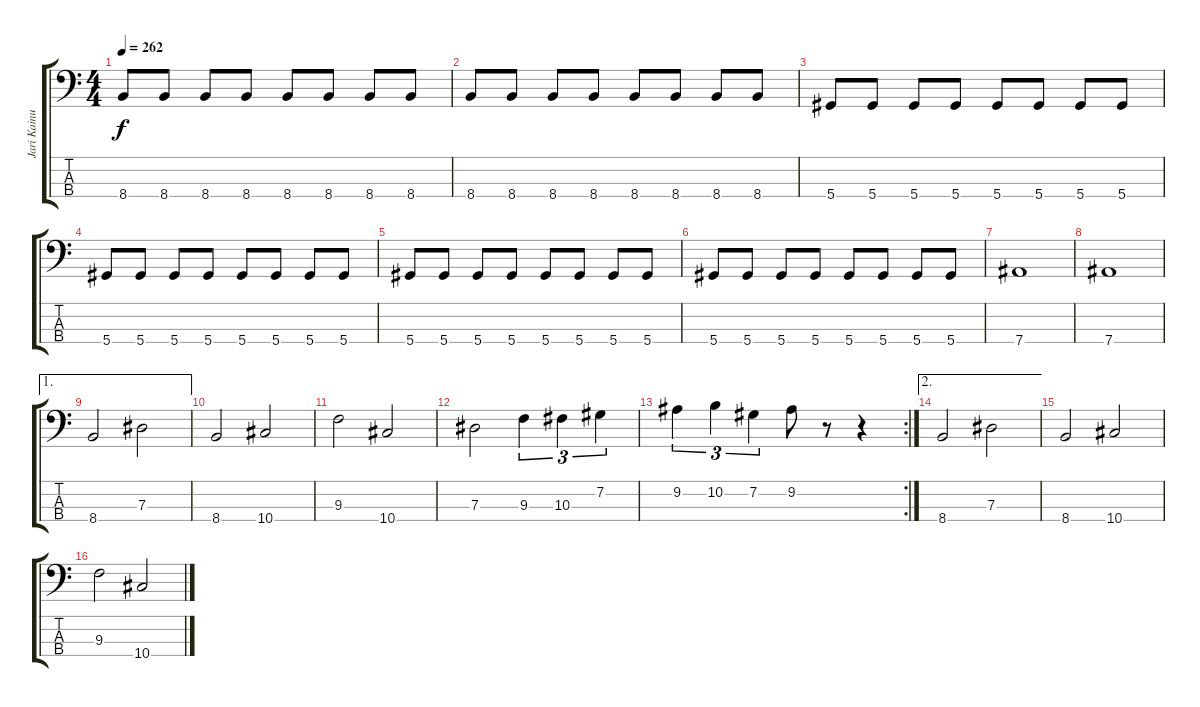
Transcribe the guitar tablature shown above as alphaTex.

\track ("Jari Kainulainen" "Jari Kainu") {instrument electricbassfinger}
\staff {score tabs}
\tuning (Gb2 Db2 Ab1 Eb1) {hide}
\ts (4 4)
\tempo 262
\clef f4
\ks c
8.4.8{dy f} 8.4.8 8.4.8 8.4.8 8.4.8 8.4.8 8.4.8 8.4.8 |
8.4.8 8.4.8 8.4.8 8.4.8 8.4.8 8.4.8 8.4.8 8.4.8 |
5.4.8 5.4.8 5.4.8 5.4.8 5.4.8 5.4.8 5.4.8 5.4.8 |
5.4.8 5.4.8 5.4.8 5.4.8 5.4.8 5.4.8 5.4.8 5.4.8 |
5.4.8 5.4.8 5.4.8 5.4.8 5.4.8 5.4.8 5.4.8 5.4.8 |
5.4.8 5.4.8 5.4.8 5.4.8 5.4.8 5.4.8 5.4.8 5.4.8 |
7.4.1 |
7.4.1 |
\ae 1
8.4.2 7.3.2 |
8.4.2 10.4.2 |
9.3.2 10.4.2 |
7.3.2 9.3.4{tu (3 2)} 10.3.4{tu (3 2)} 7.2.4{tu (3 2)} |
\rc 2
9.2.4{tu (3 2)} 10.2.4{tu (3 2)} 7.2.4{tu (3 2)} 9.2.8 r.8 r.4 |
\ae 2
8.4.2 7.3.2 |
8.4.2 10.4.2 |
9.3.2 10.4.2
